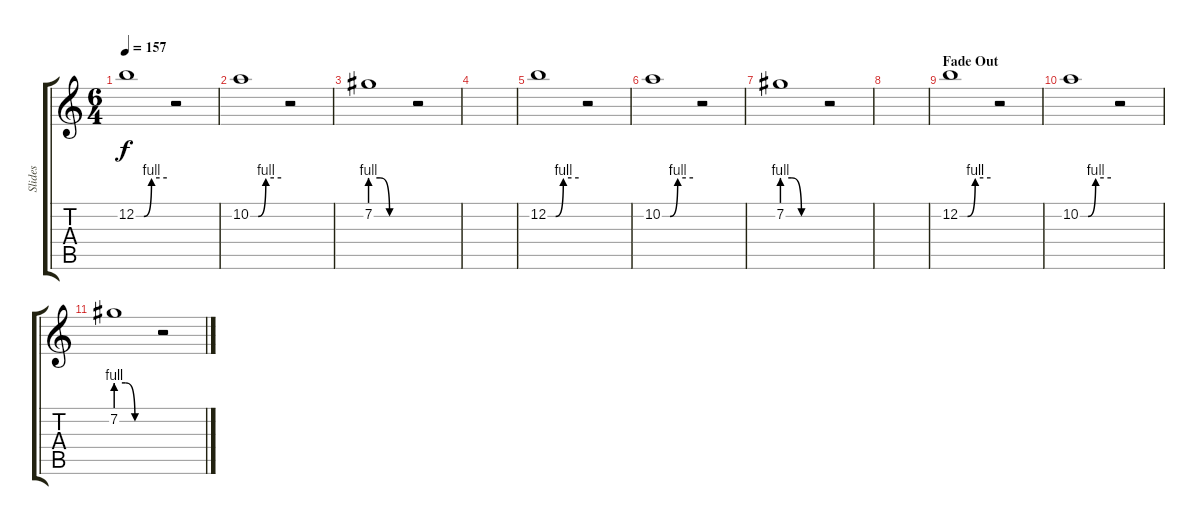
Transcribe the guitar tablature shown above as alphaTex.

\track ("Slides" "Slides") {instrument distortionguitar}
\staff {score tabs}
\tuning (E4 B3 G3 D3 A2 E2) {hide}
\ts (6 4)
\tempo 157
\clef g2
\ks c
12.2{be (custom 0 0 15 0 30 4 60 4)}.1{dy f} r.2 |
10.2{be (custom 0 0 15 0 30 4 60 4)}.1 r.2 |
7.2{be (custom 0 4 15 4 30 0 60 0)}.1 r.2 |
|
12.2{be (custom 0 0 15 0 30 4 60 4)}.1 r.2 |
10.2{be (custom 0 0 15 0 30 4 60 4)}.1 r.2 |
7.2{be (custom 0 4 15 4 30 0 60 0)}.1 r.2 |
|
\section ("" "Fade Out")
12.2{be (custom 0 0 15 0 30 4 60 4)}.1 r.2 |
10.2{be (custom 0 0 15 0 30 4 60 4)}.1 r.2 |
7.2{be (custom 0 4 15 4 30 0 60 0)}.1 r.2
